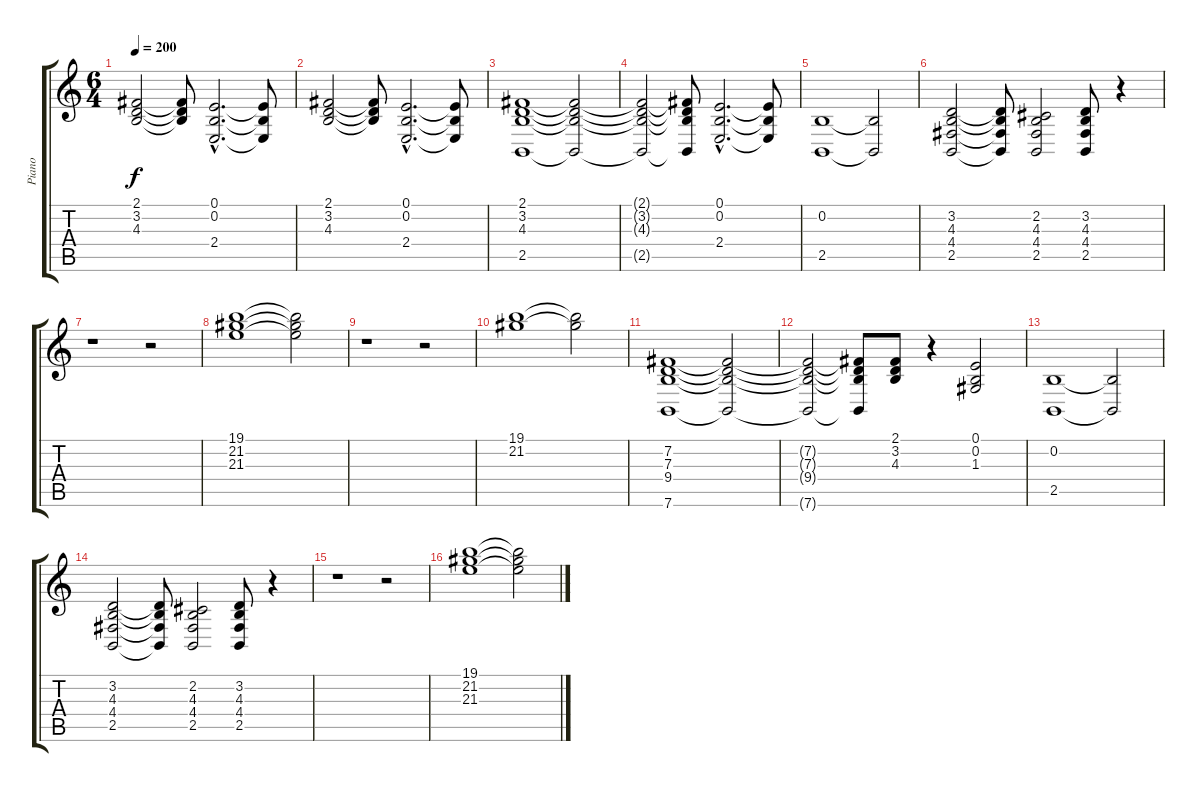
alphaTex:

\track ("Piano" "Piano") {instrument brightacousticpiano}
\staff {score tabs}
\tuning (E4 B3 G3 D3 A2 E2) {hide}
\ts (6 4)
\tempo 200
\clef g2
\ks c
(2.1 3.2 4.3).2{dy f} (2.1{t} 3.2{t} 4.3{t}).8 (0.1{hac} 0.2{hac} 2.4{hac}).2{d} (0.1{t} 0.2{t} 2.4{t}).8 |
(2.1 3.2 4.3).2 (2.1{t} 3.2{t} 4.3{t}).8 (0.1{hac} 0.2{hac} 2.4{hac}).2{d} (0.1{t} 0.2{t} 2.4{t}).8 |
(2.1 3.2 4.3 2.5).1 (2.1{t} 3.2{t} 4.3{t} 2.5{t}).2 |
(2.1{t} 3.2{t} 4.3{t} 2.5{t}).2 (2.1{t} 3.2{t} 4.3{t} 2.5{t}).8 (0.1{hac} 0.2{hac} 2.4{hac}).2{d} (0.1{t} 0.2{t} 2.4{t}).8 |
(0.2 2.5).1 (0.2{t} 2.5{t}).2 |
(3.2 4.3 4.4 2.5).2 (3.2{t} 4.3{t} 4.4{t} 2.5{t}).8 (2.2 4.3 4.4 2.5).2 (3.2 4.3 4.4 2.5).8 r.4 |
r.1 r.2 |
(19.1 21.2 21.3).1 (19.1{t} 21.2{t} 21.3{t}).2 |
r.1 r.2 |
(19.1 21.2).1 (19.1{t} 21.2{t}).2 |
(7.2 7.3 9.4 7.6).1 (7.2{t} 7.3{t} 9.4{t} 7.6{t}).2 |
(7.2{t} 7.3{t} 9.4{t} 7.6{t}).2 (7.2{t} 7.3{t} 9.4{t} 7.6{t}).8 (2.1 3.2 4.3).8 r.4 (0.1 0.2 1.3).2 |
(0.2 2.5).1 (0.2{t} 2.5{t}).2 |
(3.2 4.3 4.4 2.5).2 (3.2{t} 4.3{t} 4.4{t} 2.5{t}).8 (2.2 4.3 4.4 2.5).2 (3.2 4.3 4.4 2.5).8 r.4 |
r.1 r.2 |
(19.1 21.2 21.3).1 (19.1{t} 21.2{t} 21.3{t}).2
